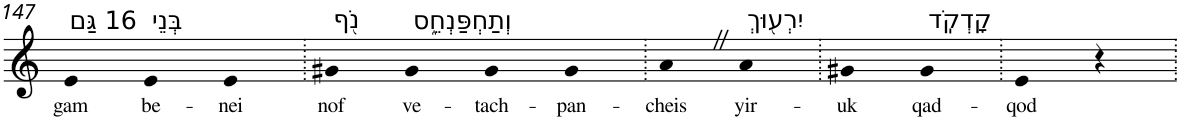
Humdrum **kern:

**kern	**text
*part1	*part1
*staff1	*staff1
*I"Piano	*
*I'Pno	*
!!LO:PB:g=z
*clefG2	*
*k[]	*
=147	=147
!LO:TX:a:t=16 גַּם	!
!	!LO:LY:b
4e	gam
!LO:TX:a:t=בְּנֵי	!
!	!LO:LY:b
4e	be-
!	!LO:LY:b
4e	-nei
=148.	=148.
!LO:TX:a:t=נֹ֖ף	!
!	!LO:LY:b
4g#X	nof
!LO:TX:a:t=וְתַחְפַּנְחֵ֑ס	!
!	!LO:LY:b
4g#	ve-
!	!LO:LY:b
4g#	-tach-
!	!LO:LY:b
4g#	-pan-
=149.	=149.
!	!LO:LY:b
4aZ	-cheis
!LO:TX:a:t=יִרְע֖וּךְ	!
!	!LO:LY:b
4a	yir-
=150.	=150.
!	!LO:LY:b
4g#X	-uk
!LO:TX:a:t=קָדְקֹֽד	!
!	!LO:LY:b
4g#	qad-
=151.	=151.
!	!LO:LY:b
4e	-qod
4r	.
=.	=.
*-	*-
